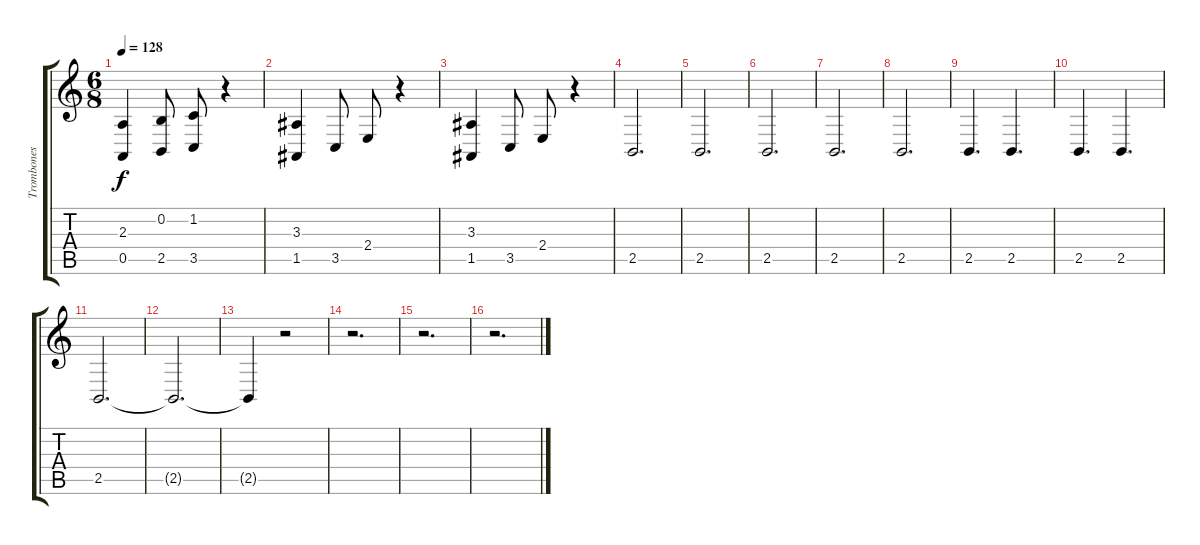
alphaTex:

\track ("Trombones" "Trombones") {instrument pizzicatostrings}
\staff {score tabs}
\tuning (E4 B3 G3 D3 A2 E2) {hide}
\ts (6 8)
\tempo 128
\clef g2
\ks c
(2.3 0.5).4{dy f} (0.2 2.5).8 (1.2 3.5).8 r.4 |
(3.3 1.5).4 3.5.8 2.4.8 r.4 |
(3.3 1.5).4 3.5.8 2.4.8 r.4 |
2.5.2{d} |
2.5.2{d} |
2.5.2{d} |
2.5.2{d} |
2.5.2{d} |
2.5.4{d} 2.5.4{d} |
2.5.4{d} 2.5.4{d} |
2.5.2{d} |
2.5{t}.2{d} |
2.5{t}.4 r.2 |
r.2{d} |
r.2{d} |
r.2{d}
